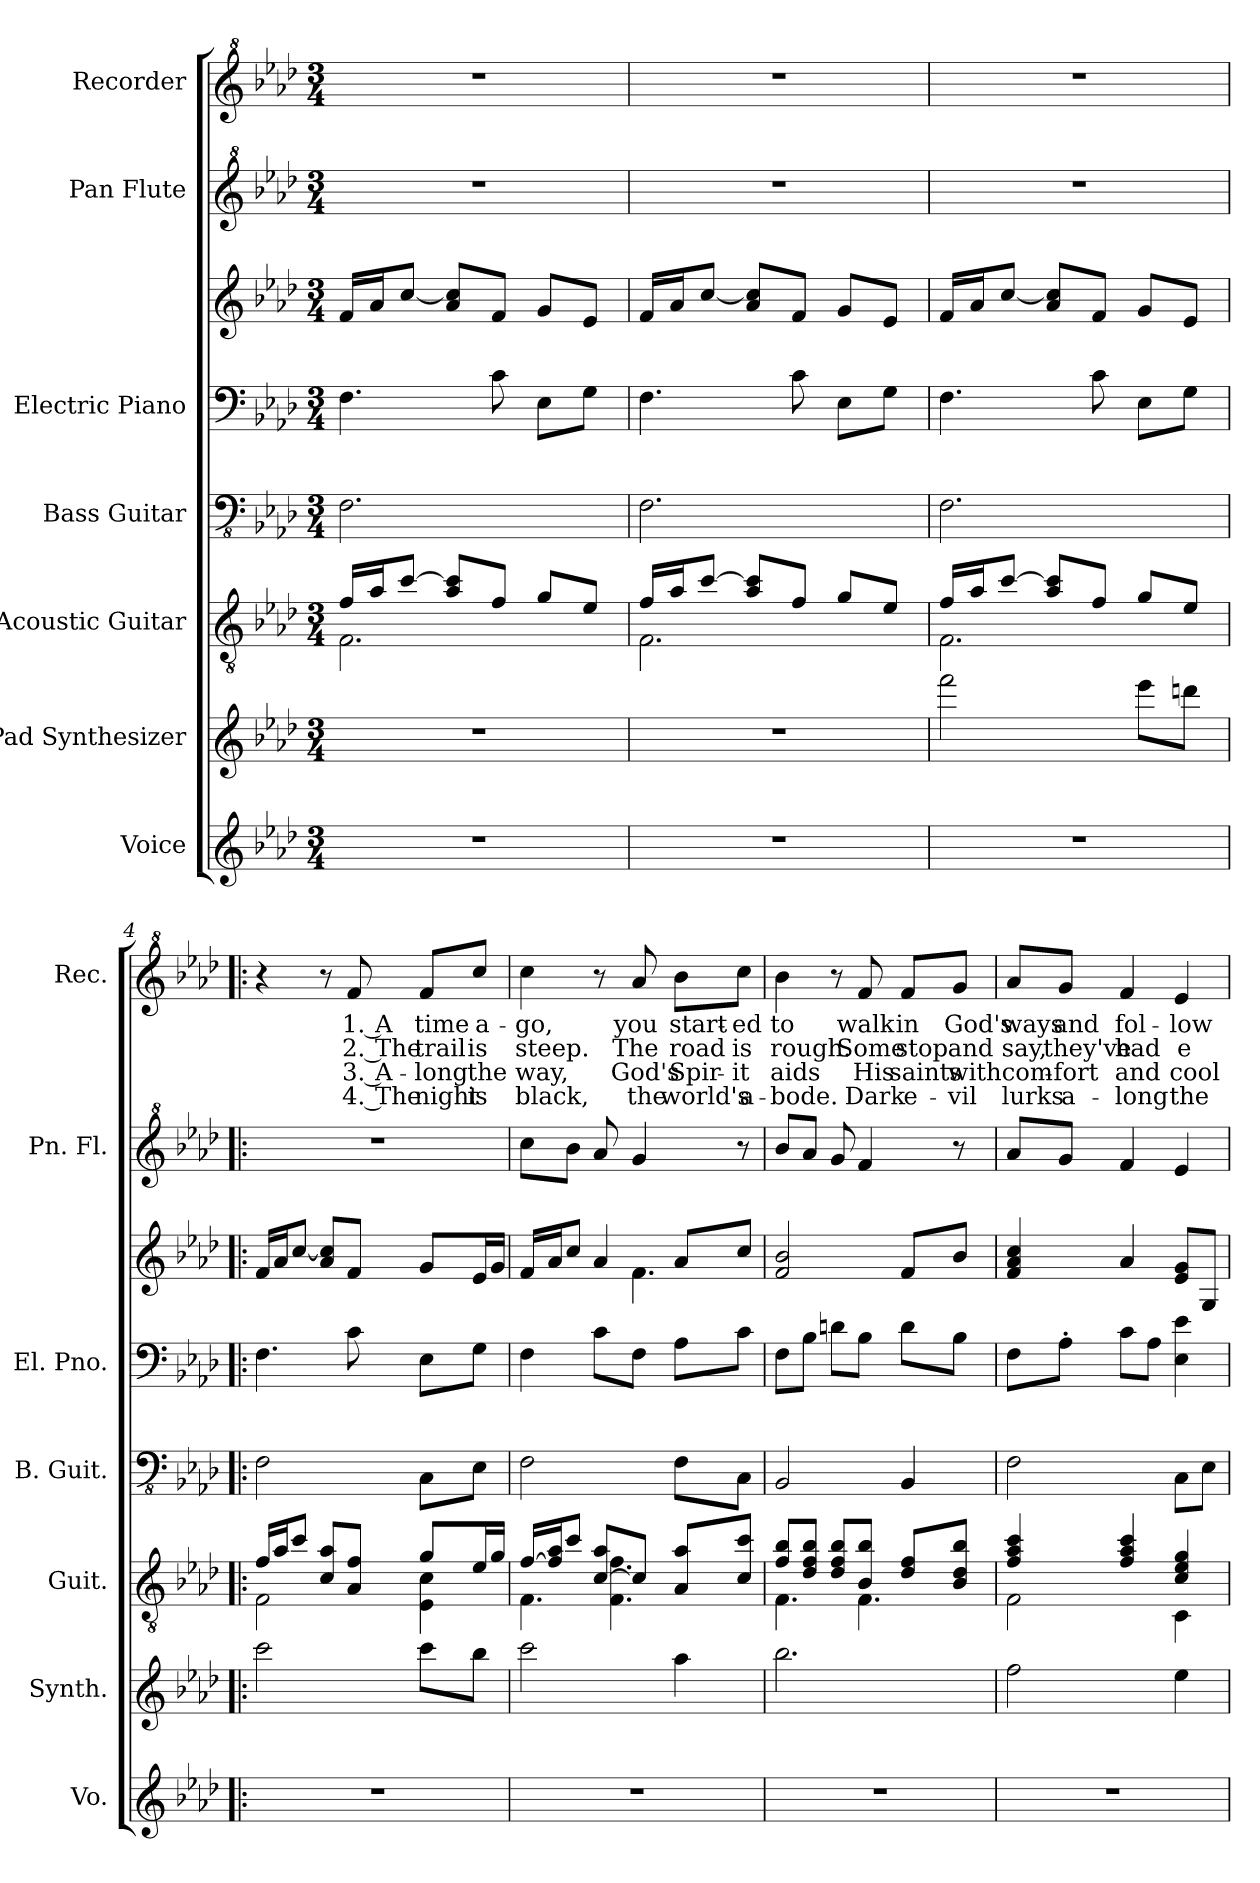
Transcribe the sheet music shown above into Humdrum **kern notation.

**kern	**kern	**kern	**kern	**kern	**kern	**kern	**kern	**text	**text	**text	**text
*part7	*part6	*part5	*part4	*part3	*part3	*part2	*part1	*part1	*part1	*part1	*part1
*staff8	*staff7	*staff6	*staff5	*staff4	*staff3	*staff2	*staff1	*staff1	*staff1	*staff1	*staff1
*I"Voice	*I"Pad Synthesizer	*I"Acoustic Guitar	*I"Bass Guitar	*I"Electric Piano	*	*I"Pan Flute	*I"Recorder	*	*	*	*
*I'Vo.	*I'Synth.	*I'Guit.	*I'B. Guit.	*I'El. Pno.	*	*I'Pn. Fl.	*I'Rec.	*	*	*	*
*clefG2	*clefG2	*clefGv2	*clefFv4	*clefF4	*clefG2	*clefG^2	*clefG^2	*	*	*	*
*k[b-e-a-d-]	*k[b-e-a-d-]	*k[b-e-a-d-]	*k[b-e-a-d-]	*k[b-e-a-d-]	*k[b-e-a-d-]	*k[b-e-a-d-]	*k[b-e-a-d-]	*	*	*	*
*M3/4	*M3/4	*M3/4	*M3/4	*M3/4	*M3/4	*M3/4	*M3/4	*	*	*	*
*MM78	*MM78	*MM78	*MM78	*MM78	*MM78	*MM78	*MM78	*	*	*	*
=1	=1	=1	=1	=1	=1	=1	=1	=1	=1	=1	=1
*	*	*^	*	*	*	*	*	*	*	*	*
2.r	2.r	16f/LL	2.F\	2.FF\	4.F\	16f/LL	2.r	2.r	.	.	.	.
.	.	16a-/J	.	.	.	16a-/J	.	.	.	.	.	.
.	.	[8cc/J	.	.	.	[8cc/J	.	.	.	.	.	.
.	.	8a-/ 8cc/]L	.	.	.	8a-/ 8cc/]L	.	.	.	.	.	.
.	.	8f/J	.	.	8c\	8f/J	.	.	.	.	.	.
.	.	8g/L	.	.	8E-\L	8g/L	.	.	.	.	.	.
.	.	8e-/J	.	.	8G\J	8e-/J	.	.	.	.	.	.
=2	=2	=2	=2	=2	=2	=2	=2	=2	=2	=2	=2	=2
2.r	2.r	16f/LL	2.F\	2.FF\	4.F\	16f/LL	2.r	2.r	.	.	.	.
.	.	16a-/J	.	.	.	16a-/J	.	.	.	.	.	.
.	.	[8cc/J	.	.	.	[8cc/J	.	.	.	.	.	.
.	.	8a-/ 8cc/]L	.	.	.	8a-/ 8cc/]L	.	.	.	.	.	.
.	.	8f/J	.	.	8c\	8f/J	.	.	.	.	.	.
.	.	8g/L	.	.	8E-\L	8g/L	.	.	.	.	.	.
.	.	8e-/J	.	.	8G\J	8e-/J	.	.	.	.	.	.
=3	=3	=3	=3	=3	=3	=3	=3	=3	=3	=3	=3	=3
2.r	2fff\	16f/LL	2.F\	2.FF\	4.F\	16f/LL	2.r	2.r	.	.	.	.
.	.	16a-/J	.	.	.	16a-/J	.	.	.	.	.	.
.	.	[8cc/J	.	.	.	[8cc/J	.	.	.	.	.	.
.	.	8a-/ 8cc/]L	.	.	.	8a-/ 8cc/]L	.	.	.	.	.	.
.	.	8f/J	.	.	8c\	8f/J	.	.	.	.	.	.
.	8eee-\L	8g/L	.	.	8E-\L	8g/L	.	.	.	.	.	.
.	8dddn\J	8e-/J	.	.	8G\J	8e-/J	.	.	.	.	.	.
!!LO:PB:g=z
=4!|:	=4!|:	=4!|:	=4!|:	=4!|:	=4!|:	=4!|:	=4!|:	=4!|:	=4!|:	=4!|:	=4!|:	=4!|:
2.r	2ccc\	16f/LL	2F\	2FF\	4.F\	16f/LL	2.r	4r	.	.	.	.
.	.	16a-/J	.	.	.	16a-/J	.	.	.	.	.	.
.	.	8cc/J	.	.	.	[8cc/J	.	.	.	.	.	.
.	.	8c/ 8a-/L	.	.	.	8a-/ 8cc/]L	.	8r	.	.	.	.
.	.	8A-/ 8f/J	.	.	8c\	8f/J	.	8ff/	1. A	2. The	3. A-	4. The
.	8ccc\L	8g/L	4E-\ 4c\	8CC\L	8E-\L	8g/L	.	8ff/L	time	trail	-long	night
.	8bb-\J	16e-/L	.	8EE-\J	8G\J	16e-/L	.	8ccc/J	a-	is	the	is
.	.	16g/JJ	.	.	.	16g/JJ	.	.	.	.	.	.
=5	=5	=5	=5	=5	=5	=5	=5	=5	=5	=5	=5	=5
*	*	*	*	*	*	*^	*	*	*	*	*	*
2.r	2ccc\	[16f/LL	4.F\	2FF\	4F\	16f/LL	4.ryy	8ccc\L	4ccc\	-go,	steep.	way,	black,
.	.	16f/] 16a-/J	.	.	.	16a-/J	.	.	.	.	.	.	.
.	.	8cc/J	.	.	.	8cc/J	.	8bb-\J	.	.	.	.	.
.	.	[8c/ 8a-/L	.	.	8c\L	4a-/	.	8aa-/	8r	.	.	.	.
.	.	8c/J]	4.F\ 4.f\	.	8F\J	.	4.f\	4gg/	8aa-/	you	The	God's	the
.	4aa-\	8A-/ 8a-/L	.	8FF\L	8A-\L	8a-/L	.	.	8bb-\L	start-	road	Spir-	world's
.	.	8c/ 8cc/J	.	8CC\J	8c\J	8cc/J	.	8r	8ccc\J	-ed	is	-it	a-
*	*	*	*	*	*	*v	*v	*	*	*	*	*	*
!!LO:PB:g=z
=6	=6	=6	=6	=6	=6	=6	=6	=6	=6	=6	=6	=6
2.r	2.bb-\	8f/ 8b-/L	4.F\	2BBB-/	8F\L	2f/ 2b-/	8bb-/L	4bb-\	to	rough.	aids	-bode.
.	.	8d-/ 8f/ 8b-/J	.	.	8B-\J	.	8aa-/J	.	.	.	.	.
.	.	8d-/ 8f/ 8b-/L	.	.	8dn\L	.	8gg/	8r	.	.	.	.
.	.	8B-/ 8b-/J	4.F\	.	8B-\J	.	4ff/	8ff/	walk	Some	His	Dark
.	.	8d-/ 8f/L	.	4BBB-/	8d\L	8f/L	.	8ff/L	in	stop	saints	e-
.	.	8B-/ 8d-/ 8b-/J	.	.	8B-\J	8b-/J	8r	8gg/J	God's	and	with	-vil
=7	=7	=7	=7	=7	=7	=7	=7	=7	=7	=7	=7	=7
2.r	2ff\	4f/ 4a-/ 4cc/	2F\	2FF\	8F\L	4f/ 4a-/ 4cc/	8aa-/L	8aa-/L	ways	say,	com-	lurks
.	.	.	.	.	8A-'\J	.	8gg/J	8gg/J	and	they've	-fort	a-
.	.	4f/ 4a-/ 4cc/	.	.	8c\L	4a-/	4ff/	4ff/	fol-	had	and	-long
.	.	.	.	.	8A-\J	.	.	.	.	.	.	.
.	4ee-\	4c/ 4e-/ 4g/	4C\	8CC\L	4E-\ 4e-\	8e-/ 8g/L	4ee-/	4ee-/	-low	e-	cool	the
.	.	.	.	8EE-\J	.	8G/J	.	.	.	.	.	.
*	*	*v	*v	*	*	*	*	*	*	*	*	*
=	=	=	=	=	=	=	=	=	=	=	=
*-	*-	*-	*-	*-	*-	*-	*-	*-	*-	*-	*-
